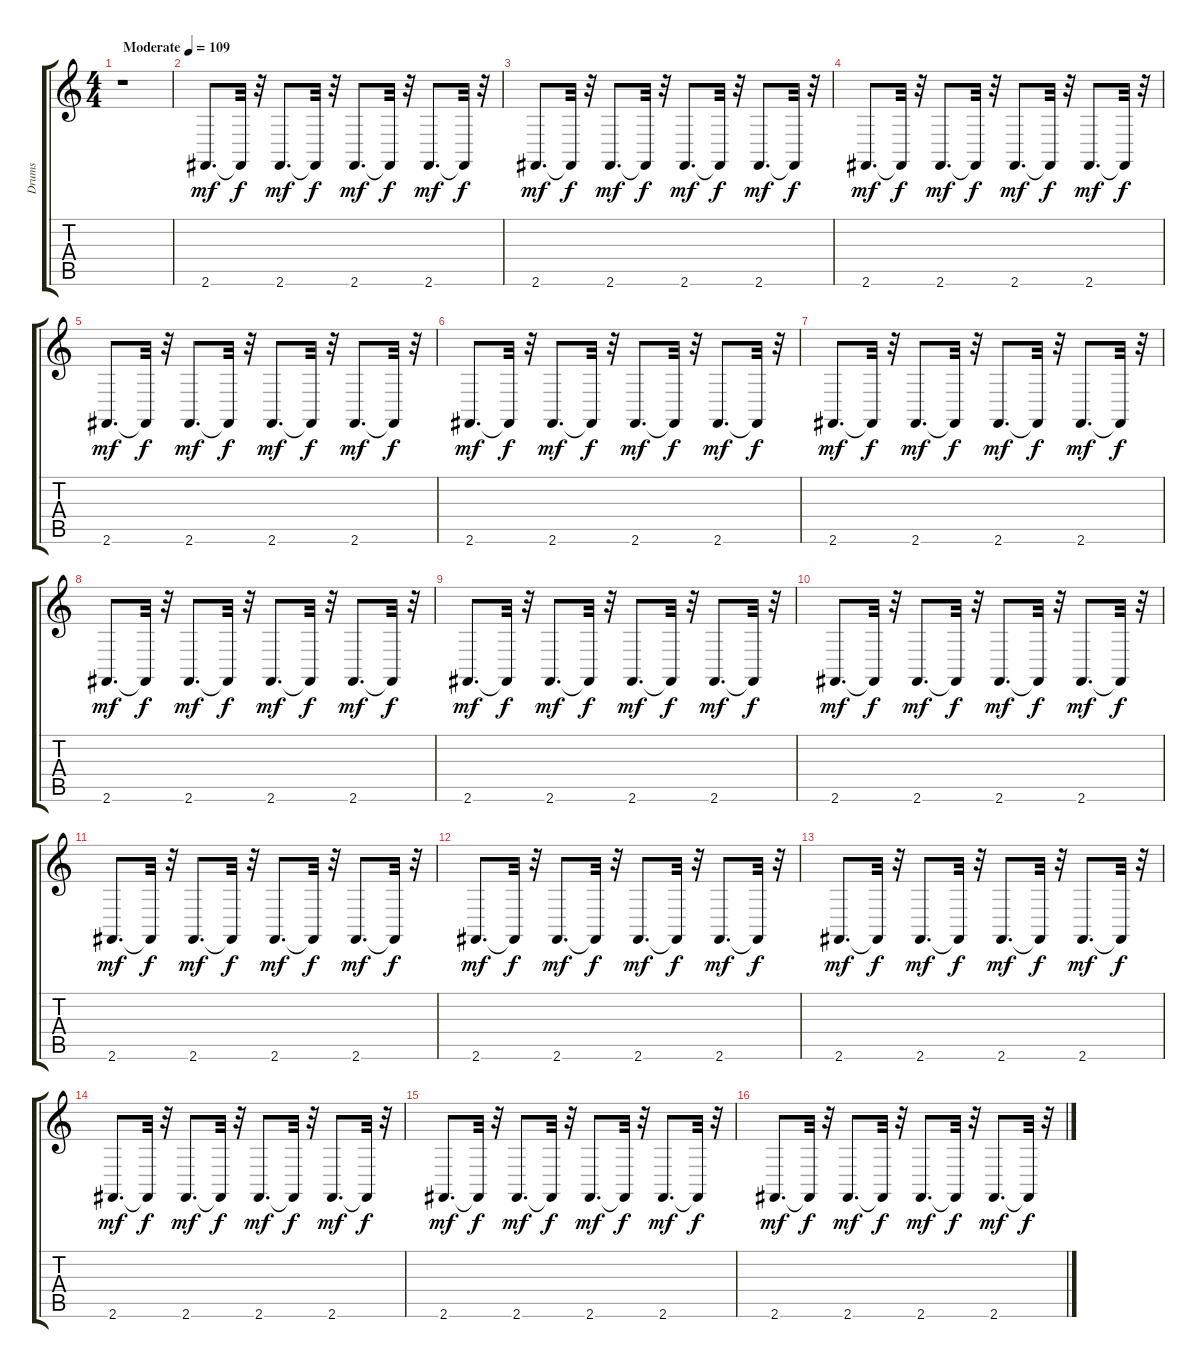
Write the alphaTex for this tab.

\track ("Drums" "Drums") {instrument melodictom}
\staff {score tabs}
\tuning (E4 B3 G3 D3 A2 E2) {hide}
\ts (4 4)
\tempo (109 "Moderate")
\clef g2
\ks c
r.1{dy mf instrument melodictom} |
2.6.8{d} 2.6{t}.32{dy f} r.32 2.6.8{d dy mf} 2.6{t}.32{dy f} r.32 2.6.8{d dy mf} 2.6{t}.32{dy f} r.32 2.6.8{d dy mf} 2.6{t}.32{dy f} r.32 |
2.6.8{d dy mf} 2.6{t}.32{dy f} r.32 2.6.8{d dy mf} 2.6{t}.32{dy f} r.32 2.6.8{d dy mf} 2.6{t}.32{dy f} r.32 2.6.8{d dy mf} 2.6{t}.32{dy f} r.32 |
2.6.8{d dy mf} 2.6{t}.32{dy f} r.32 2.6.8{d dy mf} 2.6{t}.32{dy f} r.32 2.6.8{d dy mf} 2.6{t}.32{dy f} r.32 2.6.8{d dy mf} 2.6{t}.32{dy f} r.32 |
2.6.8{d dy mf} 2.6{t}.32{dy f} r.32 2.6.8{d dy mf} 2.6{t}.32{dy f} r.32 2.6.8{d dy mf} 2.6{t}.32{dy f} r.32 2.6.8{d dy mf} 2.6{t}.32{dy f} r.32 |
2.6.8{d dy mf} 2.6{t}.32{dy f} r.32 2.6.8{d dy mf} 2.6{t}.32{dy f} r.32 2.6.8{d dy mf} 2.6{t}.32{dy f} r.32 2.6.8{d dy mf} 2.6{t}.32{dy f} r.32 |
2.6.8{d dy mf} 2.6{t}.32{dy f} r.32 2.6.8{d dy mf} 2.6{t}.32{dy f} r.32 2.6.8{d dy mf} 2.6{t}.32{dy f} r.32 2.6.8{d dy mf} 2.6{t}.32{dy f} r.32 |
2.6.8{d dy mf} 2.6{t}.32{dy f} r.32 2.6.8{d dy mf} 2.6{t}.32{dy f} r.32 2.6.8{d dy mf} 2.6{t}.32{dy f} r.32 2.6.8{d dy mf} 2.6{t}.32{dy f} r.32 |
2.6.8{d dy mf} 2.6{t}.32{dy f} r.32 2.6.8{d dy mf} 2.6{t}.32{dy f} r.32 2.6.8{d dy mf} 2.6{t}.32{dy f} r.32 2.6.8{d dy mf} 2.6{t}.32{dy f} r.32 |
2.6.8{d dy mf} 2.6{t}.32{dy f} r.32 2.6.8{d dy mf} 2.6{t}.32{dy f} r.32 2.6.8{d dy mf} 2.6{t}.32{dy f} r.32 2.6.8{d dy mf} 2.6{t}.32{dy f} r.32 |
2.6.8{d dy mf} 2.6{t}.32{dy f} r.32 2.6.8{d dy mf} 2.6{t}.32{dy f} r.32 2.6.8{d dy mf} 2.6{t}.32{dy f} r.32 2.6.8{d dy mf} 2.6{t}.32{dy f} r.32 |
2.6.8{d dy mf} 2.6{t}.32{dy f} r.32 2.6.8{d dy mf} 2.6{t}.32{dy f} r.32 2.6.8{d dy mf} 2.6{t}.32{dy f} r.32 2.6.8{d dy mf} 2.6{t}.32{dy f} r.32 |
2.6.8{d dy mf} 2.6{t}.32{dy f} r.32 2.6.8{d dy mf} 2.6{t}.32{dy f} r.32 2.6.8{d dy mf} 2.6{t}.32{dy f} r.32 2.6.8{d dy mf} 2.6{t}.32{dy f} r.32 |
2.6.8{d dy mf} 2.6{t}.32{dy f} r.32 2.6.8{d dy mf} 2.6{t}.32{dy f} r.32 2.6.8{d dy mf} 2.6{t}.32{dy f} r.32 2.6.8{d dy mf} 2.6{t}.32{dy f} r.32 |
2.6.8{d dy mf} 2.6{t}.32{dy f} r.32 2.6.8{d dy mf} 2.6{t}.32{dy f} r.32 2.6.8{d dy mf} 2.6{t}.32{dy f} r.32 2.6.8{d dy mf} 2.6{t}.32{dy f} r.32 |
2.6.8{d dy mf} 2.6{t}.32{dy f} r.32 2.6.8{d dy mf} 2.6{t}.32{dy f} r.32 2.6.8{d dy mf} 2.6{t}.32{dy f} r.32 2.6.8{d dy mf} 2.6{t}.32{dy f} r.32
